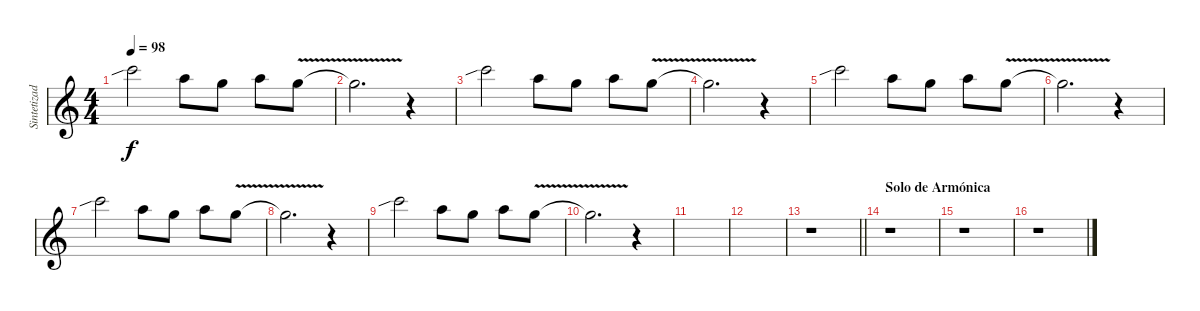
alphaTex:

\track ("Sintetizador" "Sintetizad") {instrument pad4choir}
\staff {score}
\tuning (E4 B3 G3 D3 A2 E2) {hide}
\ts (4 4)
\tempo 98
\clef g2
\ks c
20.1{sib}.2{dy f} 17.1.8 20.2.8 17.1.8 20.2{v}.8 |
20.2{t}.2{d} r.4 |
20.1{sib}.2 17.1.8 20.2.8 17.1.8 20.2{v}.8 |
20.2{t}.2{d} r.4 |
20.1{sib}.2 17.1.8 20.2.8 17.1.8 20.2{v}.8 |
20.2{t}.2{d} r.4 |
20.1{sib}.2 17.1.8 20.2.8 17.1.8 20.2{v}.8 |
20.2{t}.2{d} r.4 |
20.1{sib}.2 17.1.8 20.2.8 17.1.8 20.2{v}.8 |
20.2{t}.2{d} r.4 |
|
|
\barLineRight lightlight
r.1 |
\section ("" "Solo de Armónica")
r.1 |
r.1 |
r.1
